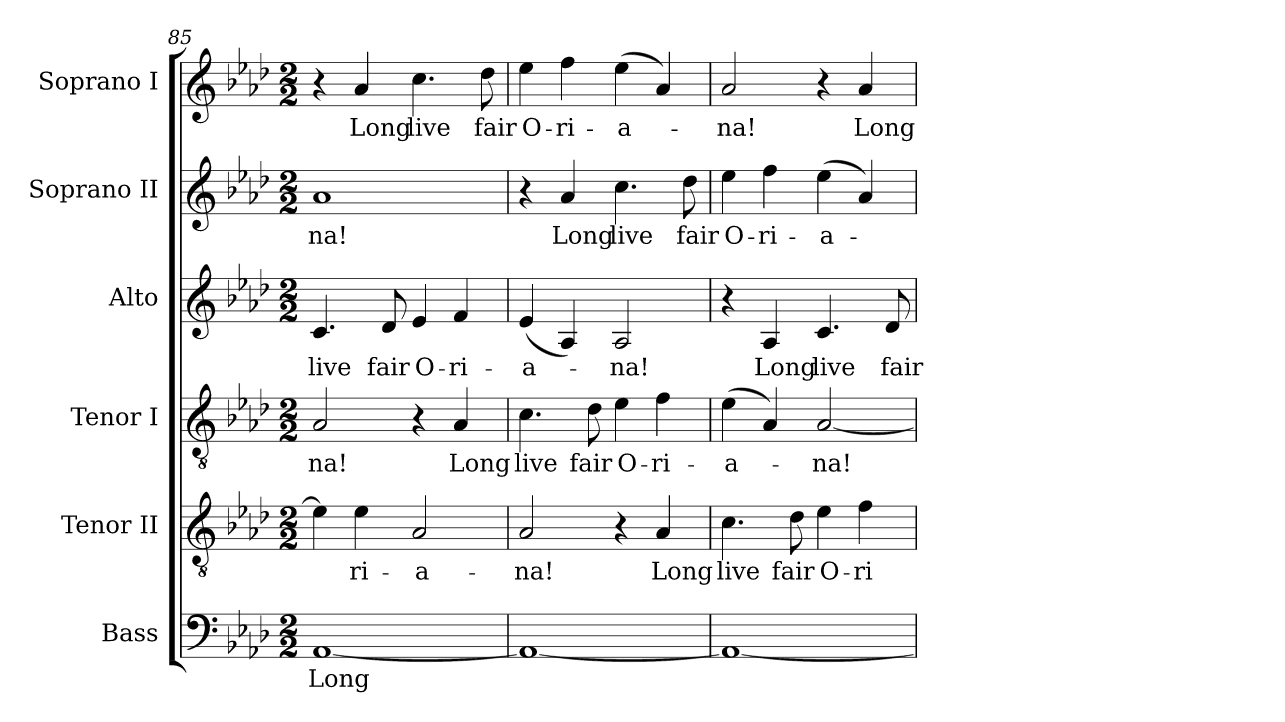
**kern	**text	**kern	**text	**kern	**text	**kern	**text	**kern	**text	**kern	**text
*part6	*part6	*part5	*part5	*part4	*part4	*part3	*part3	*part2	*part2	*part1	*part1
*staff6	*staff6	*staff5	*staff5	*staff4	*staff4	*staff3	*staff3	*staff2	*staff2	*staff1	*staff1
*I"Bass	*	*I"Tenor II	*	*I"Tenor I	*	*I"Alto	*	*I"Soprano II	*	*I"Soprano I	*
*I'B.	*	*I'T. II	*	*I'T. I	*	*I'A.	*	*I'S. II	*	*I'S. I	*
*clefF4	*	*clefGv2	*	*clefGv2	*	*clefG2	*	*clefG2	*	*clefG2	*
*	*	*ITrd7c12	*	*ITrd7c12	*	*	*	*	*	*	*
*k[b-e-a-d-]	*	*k[b-e-a-d-]	*	*k[b-e-a-d-]	*	*k[b-e-a-d-]	*	*k[b-e-a-d-]	*	*k[b-e-a-d-]	*
*A-:	*	*A-:	*	*A-:	*	*A-:	*	*A-:	*	*A-:	*
*M2/2	*	*M2/2	*	*M2/2	*	*M2/2	*	*M2/2	*	*M2/2	*
=85	=85	=85	=85	=85	=85	=85	=85	=85	=85	=85	=85
!	!LO:LY:b:color=#000000	!	!	!	!	!	!	!	!	!	!
!	!	!	!	!	!LO:LY:b:color=#000000	!	!	!	!	!	!
!	!	!	!	!	!	!	!LO:LY:b:color=#000000	!	!	!	!
!	!	!	!	!	!	!	!	!	!LO:LY:b:color=#000000	!	!
[<1AA-i	Long	4E-i\]	.	2AA-i/	-na!	4.ci/	live	1a-i	-na!	4r	.
!	!	!	!LO:LY:b:color=#000000	!	!	!	!	!	!	!	!
!	!	!	!	!	!	!	!	!	!	!	!LO:LY:b:color=#000000
.	.	4E-i\	-ri-	.	.	.	.	.	.	4a-i/	Long
!	!	!	!	!	!	!	!LO:LY:b:color=#000000	!	!	!	!
.	.	.	.	.	.	8d-i/	fair	.	.	.	.
!	!	!	!LO:LY:b:color=#000000	!	!	!	!	!	!	!	!
!	!	!	!	!	!	!	!LO:LY:b:color=#000000	!	!	!	!
!	!	!	!	!	!	!	!	!	!	!	!LO:LY:b:color=#000000
.	.	2AA-i/	-a-	4r	.	4e-i/	O-	.	.	4.cci\	live
!	!	!	!	!	!LO:LY:b:color=#000000	!	!	!	!	!	!
!	!	!	!	!	!	!	!LO:LY:b:color=#000000	!	!	!	!
.	.	.	.	4AA-i/	Long	4fi/	-ri-	.	.	.	.
!	!	!	!	!	!	!	!	!	!	!	!LO:LY:b:color=#000000
.	.	.	.	.	.	.	.	.	.	8dd-i\	fair
=86	=86	=86	=86	=86	=86	=86	=86	=86	=86	=86	=86
!	!	!	!LO:LY:b:color=#000000	!	!	!	!	!	!	!	!
!	!	!	!	!	!LO:LY:b:color=#000000	!	!	!	!	!	!
!	!	!	!	!	!	!	!LO:LY:b:color=#000000	!	!	!	!
!	!	!	!	!	!	!	!	!	!	!	!LO:LY:b:color=#000000
1AA-i_<	.	2AA-i/	-na!	4.Ci\	live	(4e-i/	-a-	4r	.	4ee-i\	O-
!	!	!	!	!	!	!	!	!	!LO:LY:b:color=#000000	!	!
!	!	!	!	!	!	!	!	!	!	!	!LO:LY:b:color=#000000
.	.	.	.	.	.	4A-i/)	.	4a-i/	Long	4ffi\	-ri-
!	!	!	!	!	!LO:LY:b:color=#000000	!	!	!	!	!	!
.	.	.	.	8D-i\	fair	.	.	.	.	.	.
!	!	!	!	!	!LO:LY:b:color=#000000	!	!	!	!	!	!
!	!	!	!	!	!	!	!LO:LY:b:color=#000000	!	!	!	!
!	!	!	!	!	!	!	!	!	!LO:LY:b:color=#000000	!	!
!	!	!	!	!	!	!	!	!	!	!	!LO:LY:b:color=#000000
.	.	4r	.	4E-i\	O-	2A-i/	-na!	4.cci\	live	(4ee-i\	-a-
!	!	!	!LO:LY:b:color=#000000	!	!	!	!	!	!	!	!
!	!	!	!	!	!LO:LY:b:color=#000000	!	!	!	!	!	!
.	.	4AA-i/	Long	4Fi\	-ri-	.	.	.	.	4a-i/)	.
!	!	!	!	!	!	!	!	!	!LO:LY:b:color=#000000	!	!
.	.	.	.	.	.	.	.	8dd-i\	fair	.	.
!!LO:LB:g=z
=87	=87	=87	=87	=87	=87	=87	=87	=87	=87	=87	=87
!	!	!	!LO:LY:b:color=#000000	!	!	!	!	!	!	!	!
!	!	!	!	!	!LO:LY:b:color=#000000	!	!	!	!	!	!
!	!	!	!	!	!	!	!	!	!LO:LY:b:color=#000000	!	!
!	!	!	!	!	!	!	!	!	!	!	!LO:LY:b:color=#000000
1AA-i_<	.	4.Ci\	live	(4E-i\	-a-	4r	.	4ee-i\	O-	2a-i/	-na!
!	!	!	!	!	!	!	!LO:LY:b:color=#000000	!	!	!	!
!	!	!	!	!	!	!	!	!	!LO:LY:b:color=#000000	!	!
.	.	.	.	4AA-i/)	.	4A-i/	Long	4ffi\	-ri-	.	.
!	!	!	!LO:LY:b:color=#000000	!	!	!	!	!	!	!	!
.	.	8D-i\	fair	.	.	.	.	.	.	.	.
!	!	!	!LO:LY:b:color=#000000	!	!	!	!	!	!	!	!
!	!	!	!	!	!LO:LY:b:color=#000000	!	!	!	!	!	!
!	!	!	!	!	!	!	!LO:LY:b:color=#000000	!	!	!	!
!	!	!	!	!	!	!	!	!	!LO:LY:b:color=#000000	!	!
.	.	4E-i\	O-	[<2AA-i/	-na!	4.ci/	live	(4ee-i\	-a-	4r	.
!	!	!	!LO:LY:b:color=#000000	!	!	!	!	!	!	!	!
!	!	!	!	!	!	!	!	!	!	!	!LO:LY:b:color=#000000
.	.	4Fi\	-ri-	.	.	.	.	4a-i/)	.	4a-i/	Long
!	!	!	!	!	!	!	!LO:LY:b:color=#000000	!	!	!	!
.	.	.	.	.	.	8d-i/	fair	.	.	.	.
=	=	=	=	=	=	=	=	=	=	=	=
*-	*-	*-	*-	*-	*-	*-	*-	*-	*-	*-	*-
